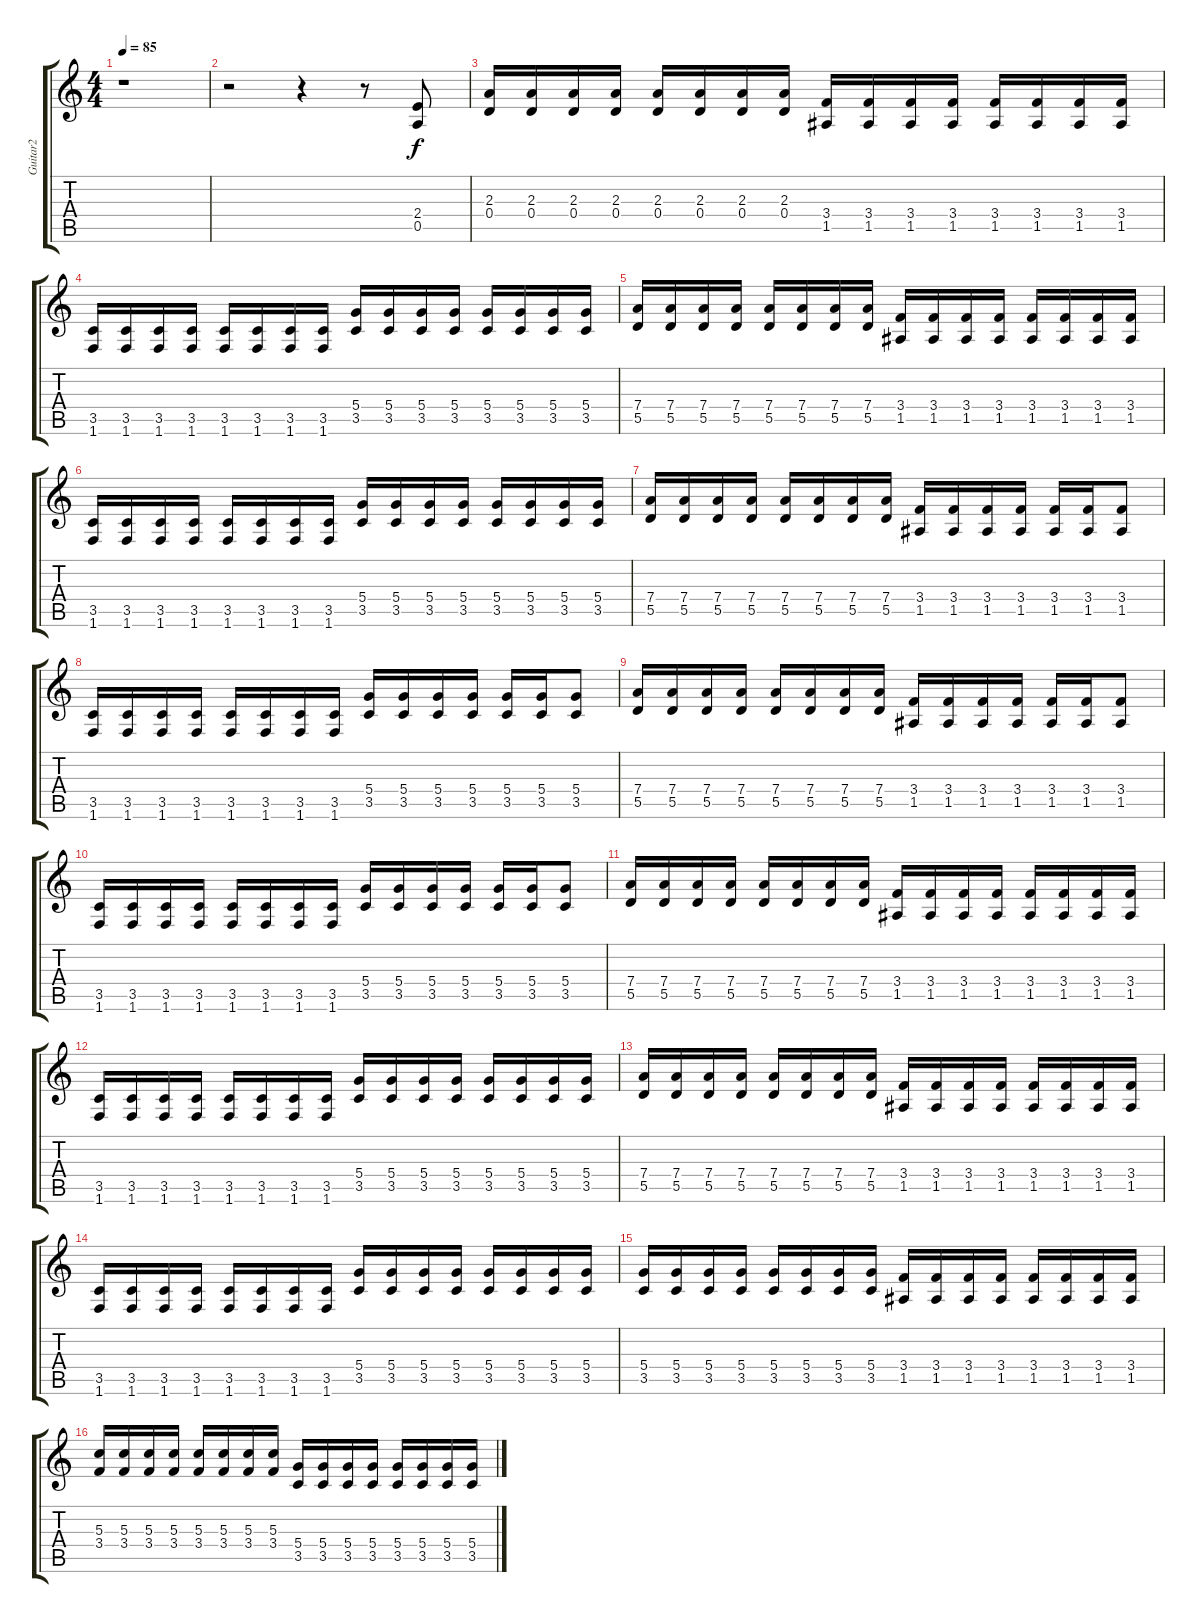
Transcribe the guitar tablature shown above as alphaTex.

\track ("Guitar2" "Guitar2") {instrument overdrivenguitar}
\staff {score tabs}
\tuning (E4 B3 G3 D3 A2 E2) {hide}
\ts (4 4)
\tempo 85
\clef g2
\ks c
r.1{dy f instrument overdrivenguitar} |
r.2 r.4 r.8 (2.4 0.5).8 |
(2.3 0.4).16 (2.3 0.4).16 (2.3 0.4).16 (2.3 0.4).16 (2.3 0.4).16 (2.3 0.4).16 (2.3 0.4).16 (2.3 0.4).16 (3.4 1.5).16 (3.4 1.5).16 (3.4 1.5).16 (3.4 1.5).16 (3.4 1.5).16 (3.4 1.5).16 (3.4 1.5).16 (3.4 1.5).16 |
(3.5 1.6).16 (3.5 1.6).16 (3.5 1.6).16 (3.5 1.6).16 (3.5 1.6).16 (3.5 1.6).16 (3.5 1.6).16 (3.5 1.6).16 (5.4 3.5).16 (5.4 3.5).16 (5.4 3.5).16 (5.4 3.5).16 (5.4 3.5).16 (5.4 3.5).16 (5.4 3.5).16 (5.4 3.5).16 |
(7.4 5.5).16 (7.4 5.5).16 (7.4 5.5).16 (7.4 5.5).16 (7.4 5.5).16 (7.4 5.5).16 (7.4 5.5).16 (7.4 5.5).16 (3.4 1.5).16 (3.4 1.5).16 (3.4 1.5).16 (3.4 1.5).16 (3.4 1.5).16 (3.4 1.5).16 (3.4 1.5).16 (3.4 1.5).16 |
(3.5 1.6).16 (3.5 1.6).16 (3.5 1.6).16 (3.5 1.6).16 (3.5 1.6).16 (3.5 1.6).16 (3.5 1.6).16 (3.5 1.6).16 (5.4 3.5).16 (5.4 3.5).16 (5.4 3.5).16 (5.4 3.5).16 (5.4 3.5).16 (5.4 3.5).16 (5.4 3.5).16 (5.4 3.5).16 |
(7.4 5.5).16 (7.4 5.5).16 (7.4 5.5).16 (7.4 5.5).16 (7.4 5.5).16 (7.4 5.5).16 (7.4 5.5).16 (7.4 5.5).16 (3.4 1.5).16 (3.4 1.5).16 (3.4 1.5).16 (3.4 1.5).16 (3.4 1.5).16 (3.4 1.5).16 (3.4 1.5).8 |
(3.5 1.6).16 (3.5 1.6).16 (3.5 1.6).16 (3.5 1.6).16 (3.5 1.6).16 (3.5 1.6).16 (3.5 1.6).16 (3.5 1.6).16 (5.4 3.5).16 (5.4 3.5).16 (5.4 3.5).16 (5.4 3.5).16 (5.4 3.5).16 (5.4 3.5).16 (5.4 3.5).8 |
(7.4 5.5).16 (7.4 5.5).16 (7.4 5.5).16 (7.4 5.5).16 (7.4 5.5).16 (7.4 5.5).16 (7.4 5.5).16 (7.4 5.5).16 (3.4 1.5).16 (3.4 1.5).16 (3.4 1.5).16 (3.4 1.5).16 (3.4 1.5).16 (3.4 1.5).16 (3.4 1.5).8 |
(3.5 1.6).16 (3.5 1.6).16 (3.5 1.6).16 (3.5 1.6).16 (3.5 1.6).16 (3.5 1.6).16 (3.5 1.6).16 (3.5 1.6).16 (5.4 3.5).16 (5.4 3.5).16 (5.4 3.5).16 (5.4 3.5).16 (5.4 3.5).16 (5.4 3.5).16 (5.4 3.5).8 |
(7.4 5.5).16 (7.4 5.5).16 (7.4 5.5).16 (7.4 5.5).16 (7.4 5.5).16 (7.4 5.5).16 (7.4 5.5).16 (7.4 5.5).16 (3.4 1.5).16 (3.4 1.5).16 (3.4 1.5).16 (3.4 1.5).16 (3.4 1.5).16 (3.4 1.5).16 (3.4 1.5).16 (3.4 1.5).16 |
(3.5 1.6).16 (3.5 1.6).16 (3.5 1.6).16 (3.5 1.6).16 (3.5 1.6).16 (3.5 1.6).16 (3.5 1.6).16 (3.5 1.6).16 (5.4 3.5).16 (5.4 3.5).16 (5.4 3.5).16 (5.4 3.5).16 (5.4 3.5).16 (5.4 3.5).16 (5.4 3.5).16 (5.4 3.5).16 |
(7.4 5.5).16 (7.4 5.5).16 (7.4 5.5).16 (7.4 5.5).16 (7.4 5.5).16 (7.4 5.5).16 (7.4 5.5).16 (7.4 5.5).16 (3.4 1.5).16 (3.4 1.5).16 (3.4 1.5).16 (3.4 1.5).16 (3.4 1.5).16 (3.4 1.5).16 (3.4 1.5).16 (3.4 1.5).16 |
(3.5 1.6).16 (3.5 1.6).16 (3.5 1.6).16 (3.5 1.6).16 (3.5 1.6).16 (3.5 1.6).16 (3.5 1.6).16 (3.5 1.6).16 (5.4 3.5).16 (5.4 3.5).16 (5.4 3.5).16 (5.4 3.5).16 (5.4 3.5).16 (5.4 3.5).16 (5.4 3.5).16 (5.4 3.5).16 |
(5.4 3.5).16 (5.4 3.5).16 (5.4 3.5).16 (5.4 3.5).16 (5.4 3.5).16 (5.4 3.5).16 (5.4 3.5).16 (5.4 3.5).16 (3.4 1.5).16 (3.4 1.5).16 (3.4 1.5).16 (3.4 1.5).16 (3.4 1.5).16 (3.4 1.5).16 (3.4 1.5).16 (3.4 1.5).16 |
(5.3 3.4).16 (5.3 3.4).16 (5.3 3.4).16 (5.3 3.4).16 (5.3 3.4).16 (5.3 3.4).16 (5.3 3.4).16 (5.3 3.4).16 (5.4 3.5).16 (5.4 3.5).16 (5.4 3.5).16 (5.4 3.5).16 (5.4 3.5).16 (5.4 3.5).16 (5.4 3.5).16 (5.4 3.5).16
